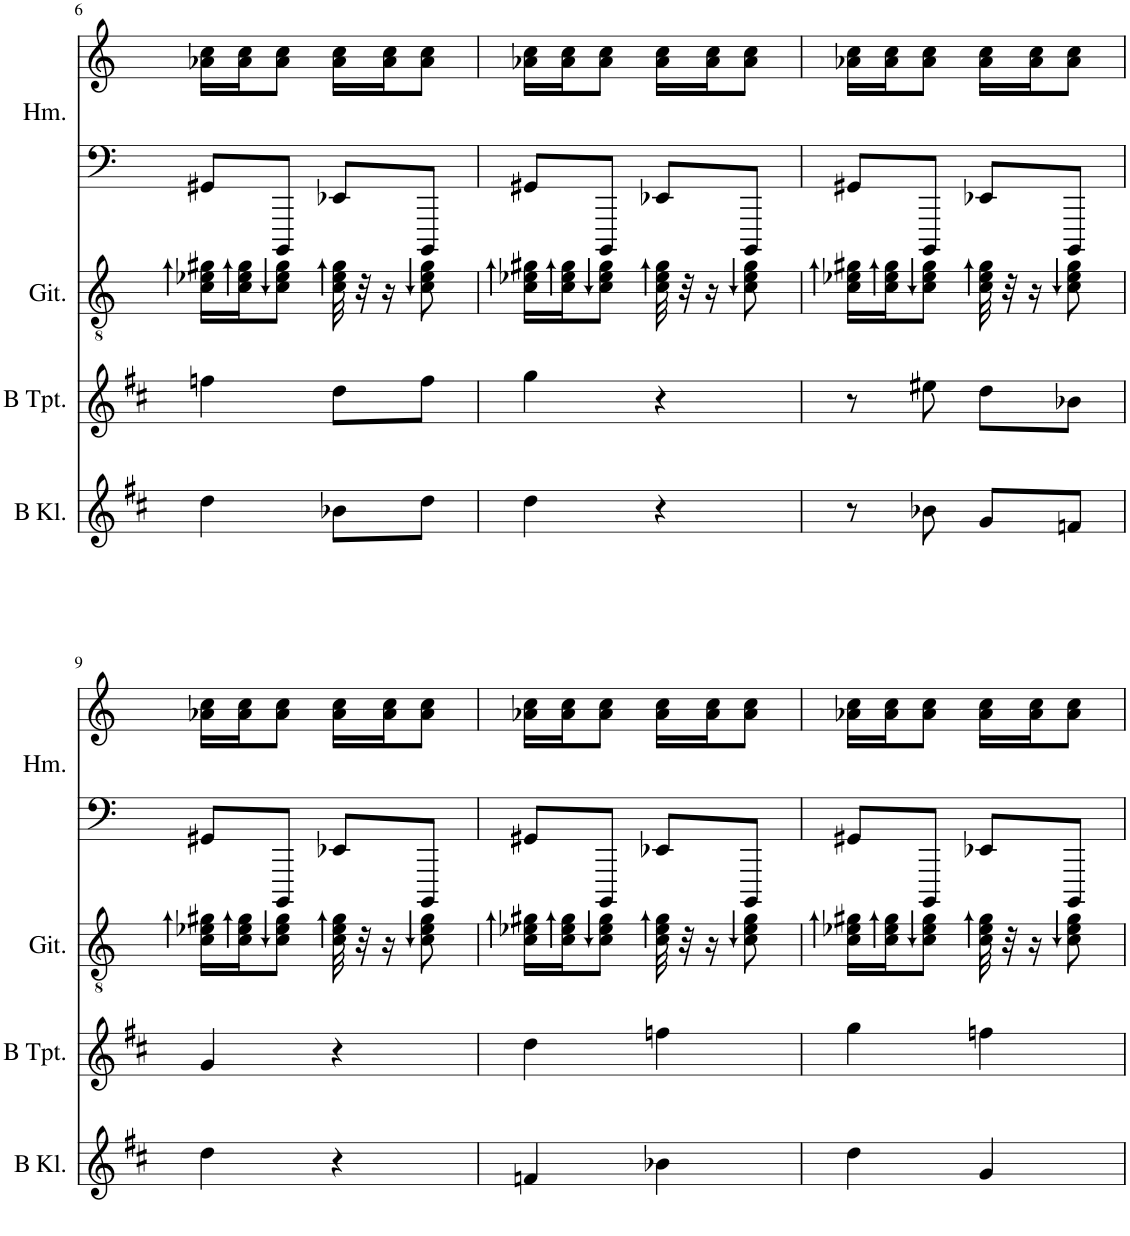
**kern	**kern	**kern	**kern	**kern
*part4	*part3	*part2	*part1	*part1
*staff5	*staff4	*staff3	*staff2	*staff1
*I"Klarinette in B	*I"Trompete in B	*I"Akustische Gitarre	*I"Harmonika	*
*	*	*I'Git.	*I'Hm.	*
!!LO:PB:g=z
*clefG2	*clefG2	*clefGv2	*clefF4	*clefG2
*Trd1c2	*Trd1c2	*	*	*
*k[f#c#]	*k[f#c#]	*k[]	*k[]	*k[]
*M2/4	*M2/4	*M2/4	*M2/4	*M2/4
=6	=6	=6	=6	=6
4dd\	4ffn\	16c\ 16e-X\ 16g#X\LL	8GG#X/L	16a-X\ 16cc\LL
.	.	16c\ 16e-\ 16g#\J	.	16a-\ 16cc\J
.	.	8c\ 8e-\ 8g#\J	8BBBB/J	8a-\ 8cc\J
8b-X\L	8dd\L	32c\ 32e-\ 32g#\	8EE-X/L	16a-\ 16cc\LL
.	.	32r	.	.
.	.	16r	.	16a-\ 16cc\J
8dd\J	8ff\J	8c\ 8e-\ 8g#\	8BBBB/J	8a-\ 8cc\J
=7	=7	=7	=7	=7
4dd\	4gg\	16c\ 16e-X\ 16g#X\LL	8GG#X/L	16a-X\ 16cc\LL
.	.	16c\ 16e-\ 16g#\J	.	16a-\ 16cc\J
.	.	8c\ 8e-\ 8g#\J	8BBBB/J	8a-\ 8cc\J
4r	4r	32c\ 32e-\ 32g#\	8EE-X/L	16a-\ 16cc\LL
.	.	32r	.	.
.	.	16r	.	16a-\ 16cc\J
.	.	8c\ 8e-\ 8g#\	8BBBB/J	8a-\ 8cc\J
=8	=8	=8	=8	=8
8r	8r	16c\ 16e-X\ 16g#X\LL	8GG#X/L	16a-X\ 16cc\LL
.	.	16c\ 16e-\ 16g#\J	.	16a-\ 16cc\J
8b-X\	8ee#X\	8c\ 8e-\ 8g#\J	8BBBB/J	8a-\ 8cc\J
8g/L	8dd\L	32c\ 32e-\ 32g#\	8EE-X/L	16a-\ 16cc\LL
.	.	32r	.	.
.	.	16r	.	16a-\ 16cc\J
8fn/J	8b-X\J	8c\ 8e-\ 8g#\	8BBBB/J	8a-\ 8cc\J
!!LO:LB:g=z
=9	=9	=9	=9	=9
4dd\	4g/	16c\ 16e-X\ 16g#X\LL	8GG#X/L	16a-X\ 16cc\LL
.	.	16c\ 16e-\ 16g#\J	.	16a-\ 16cc\J
.	.	8c\ 8e-\ 8g#\J	8BBBB/J	8a-\ 8cc\J
4r	4r	32c\ 32e-\ 32g#\	8EE-X/L	16a-\ 16cc\LL
.	.	32r	.	.
.	.	16r	.	16a-\ 16cc\J
.	.	8c\ 8e-\ 8g#\	8BBBB/J	8a-\ 8cc\J
=10	=10	=10	=10	=10
4fn/	4dd\	16c\ 16e-X\ 16g#X\LL	8GG#X/L	16a-X\ 16cc\LL
.	.	16c\ 16e-\ 16g#\J	.	16a-\ 16cc\J
.	.	8c\ 8e-\ 8g#\J	8BBBB/J	8a-\ 8cc\J
4b-X\	4ffn\	32c\ 32e-\ 32g#\	8EE-X/L	16a-\ 16cc\LL
.	.	32r	.	.
.	.	16r	.	16a-\ 16cc\J
.	.	8c\ 8e-\ 8g#\	8BBBB/J	8a-\ 8cc\J
=11	=11	=11	=11	=11
4dd\	4gg\	16c\ 16e-X\ 16g#X\LL	8GG#X/L	16a-X\ 16cc\LL
.	.	16c\ 16e-\ 16g#\J	.	16a-\ 16cc\J
.	.	8c\ 8e-\ 8g#\J	8BBBB/J	8a-\ 8cc\J
4g/	4ffn\	32c\ 32e-\ 32g#\	8EE-X/L	16a-\ 16cc\LL
.	.	32r	.	.
.	.	16r	.	16a-\ 16cc\J
.	.	8c\ 8e-\ 8g#\	8BBBB/J	8a-\ 8cc\J
=	=	=	=	=
*-	*-	*-	*-	*-
